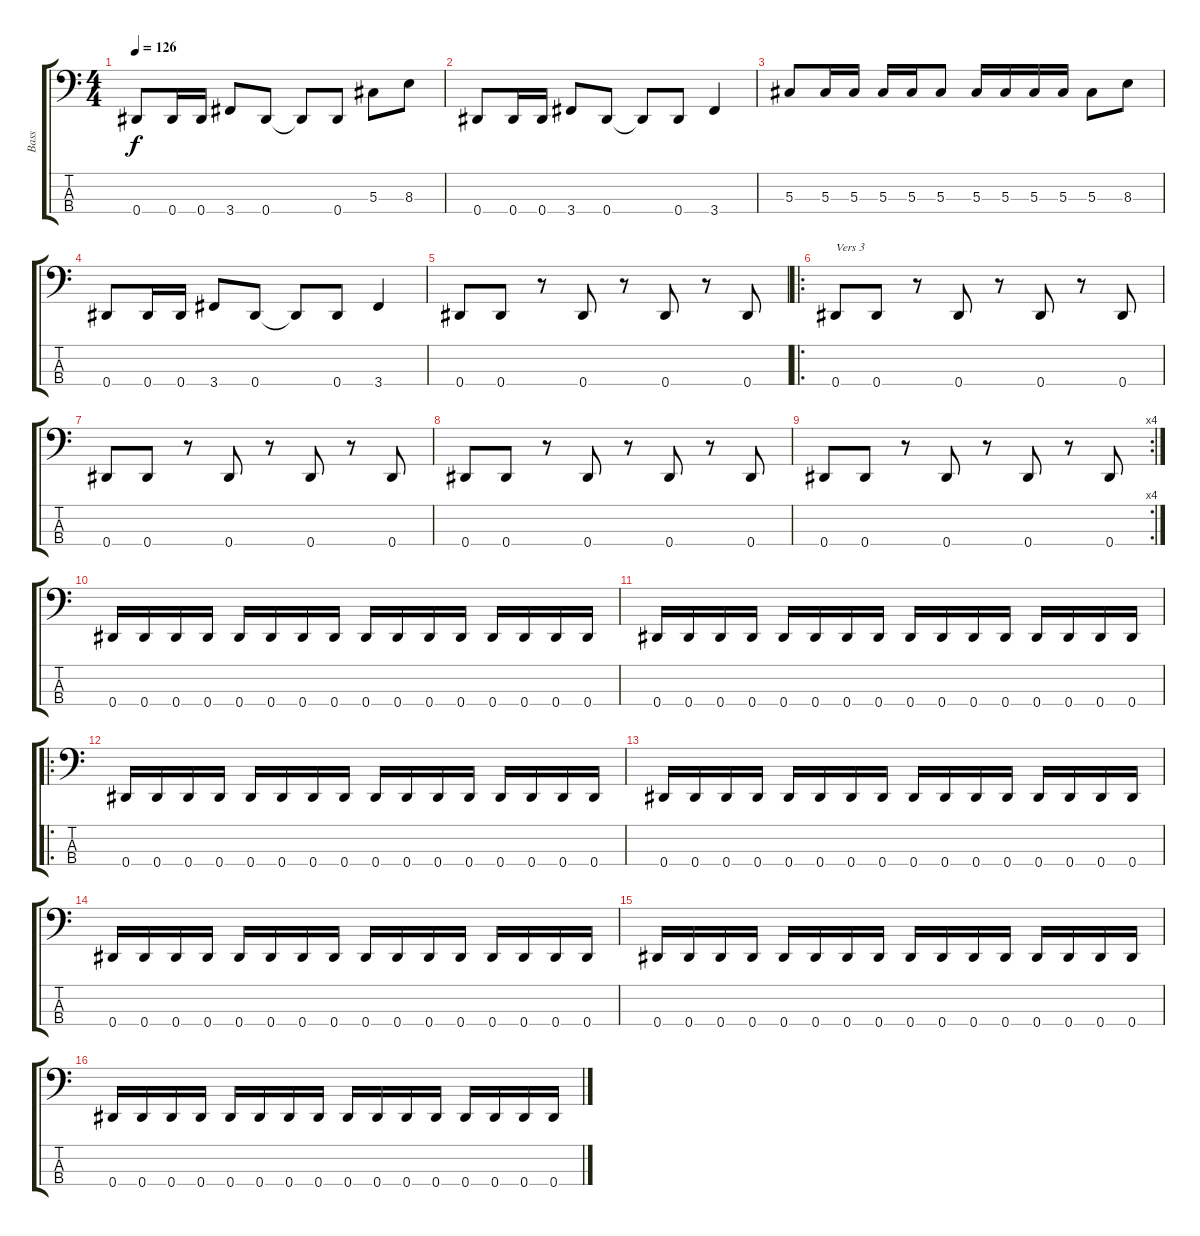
\track ("Bass" "Bass") {instrument electricbassfinger}
\staff {score tabs}
\tuning (Gb2 Db2 Ab1 Eb1) {hide}
\ts (4 4)
\tempo 126
\clef f4
\ks c
0.4.8{dy f} 0.4.16 0.4.16 3.4.8 0.4.8 0.4{t}.8 0.4.8 5.3.8 8.3.8 |
0.4.8 0.4.16 0.4.16 3.4.8 0.4.8 0.4{t}.8 0.4.8 3.4.4 |
5.3.8 5.3.16 5.3.16 5.3.16 5.3.16 5.3.8 5.3.16 5.3.16 5.3.16 5.3.16 5.3.8 8.3.8 |
0.4.8 0.4.16 0.4.16 3.4.8 0.4.8 0.4{t}.8 0.4.8 3.4.4 |
0.4.8 0.4.8 r.8 0.4.8 r.8 0.4.8 r.8 0.4.8 |
\ro
0.4.8{txt "Vers 3"} 0.4.8 r.8 0.4.8 r.8 0.4.8 r.8 0.4.8 |
0.4.8 0.4.8 r.8 0.4.8 r.8 0.4.8 r.8 0.4.8 |
0.4.8 0.4.8 r.8 0.4.8 r.8 0.4.8 r.8 0.4.8 |
\rc 4
0.4.8 0.4.8 r.8 0.4.8 r.8 0.4.8 r.8 0.4.8 |
0.4.16 0.4.16 0.4.16 0.4.16 0.4.16 0.4.16 0.4.16 0.4.16 0.4.16 0.4.16 0.4.16 0.4.16 0.4.16 0.4.16 0.4.16 0.4.16 |
0.4.16 0.4.16 0.4.16 0.4.16 0.4.16 0.4.16 0.4.16 0.4.16 0.4.16 0.4.16 0.4.16 0.4.16 0.4.16 0.4.16 0.4.16 0.4.16 |
\ro
0.4.16 0.4.16 0.4.16 0.4.16 0.4.16 0.4.16 0.4.16 0.4.16 0.4.16 0.4.16 0.4.16 0.4.16 0.4.16 0.4.16 0.4.16 0.4.16 |
0.4.16 0.4.16 0.4.16 0.4.16 0.4.16 0.4.16 0.4.16 0.4.16 0.4.16 0.4.16 0.4.16 0.4.16 0.4.16 0.4.16 0.4.16 0.4.16 |
0.4.16 0.4.16 0.4.16 0.4.16 0.4.16 0.4.16 0.4.16 0.4.16 0.4.16 0.4.16 0.4.16 0.4.16 0.4.16 0.4.16 0.4.16 0.4.16 |
0.4.16 0.4.16 0.4.16 0.4.16 0.4.16 0.4.16 0.4.16 0.4.16 0.4.16 0.4.16 0.4.16 0.4.16 0.4.16 0.4.16 0.4.16 0.4.16 |
0.4.16 0.4.16 0.4.16 0.4.16 0.4.16 0.4.16 0.4.16 0.4.16 0.4.16 0.4.16 0.4.16 0.4.16 0.4.16 0.4.16 0.4.16 0.4.16
